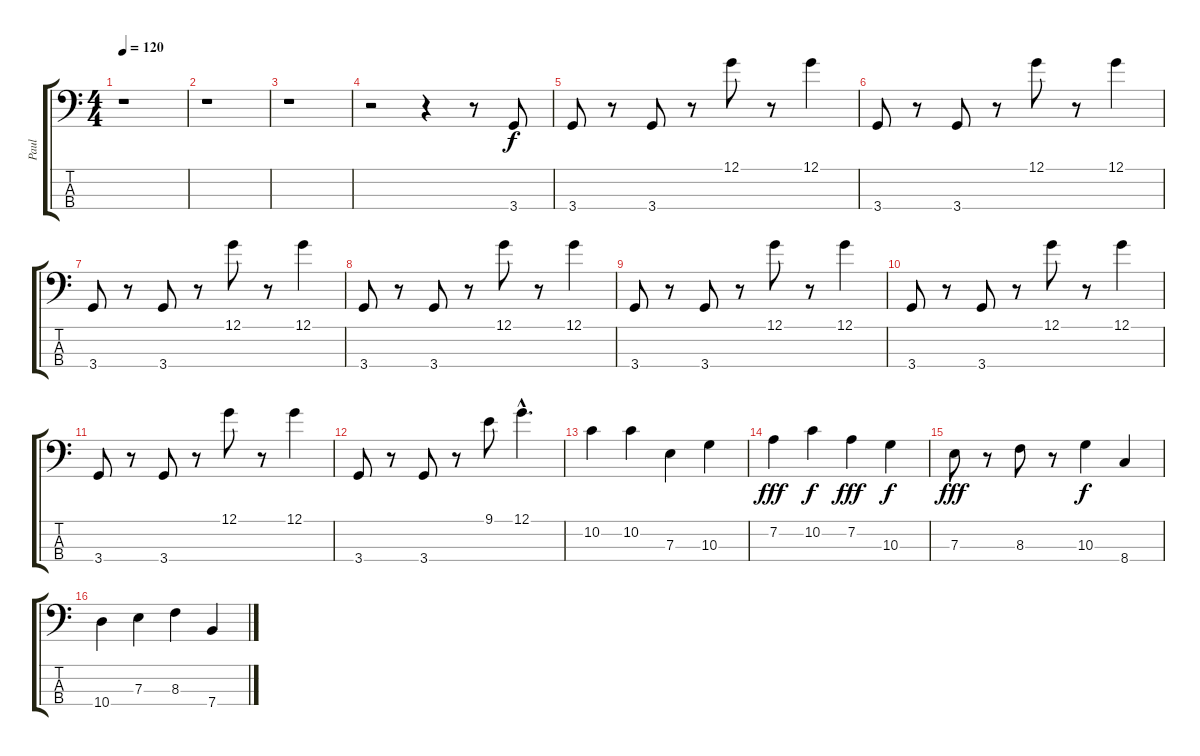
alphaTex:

\track ("Paul" "Paul") {instrument electricbassfinger}
\staff {score tabs}
\tuning (G2 D2 A1 E1) {hide}
\ts (4 4)
\tempo 120
\clef f4
\ks c
r.1{dy f instrument electricbassfinger} |
r.1 |
r.1 |
r.2 r.4 r.8 3.4.8 |
3.4.8 r.8 3.4.8 r.8 12.1.8 r.8 12.1.4 |
3.4.8 r.8 3.4.8 r.8 12.1.8 r.8 12.1.4 |
3.4.8 r.8 3.4.8 r.8 12.1.8 r.8 12.1.4 |
3.4.8 r.8 3.4.8 r.8 12.1.8 r.8 12.1.4 |
3.4.8 r.8 3.4.8 r.8 12.1.8 r.8 12.1.4 |
3.4.8 r.8 3.4.8 r.8 12.1.8 r.8 12.1.4 |
3.4.8 r.8 3.4.8 r.8 12.1.8 r.8 12.1.4 |
3.4.8 r.8 3.4.8 r.8 9.1.8 12.1{hac}.4{d} |
10.2.4 10.2.4 7.3.4 10.3.4 |
7.2.4{dy fff} 10.2.4{dy f} 7.2.4{dy fff} 10.3.4{dy f} |
7.3.8{dy fff} r.8 8.3.8 r.8 10.3.4{dy f} 8.4.4 |
10.4.4 7.3.4 8.3.4 7.4.4
